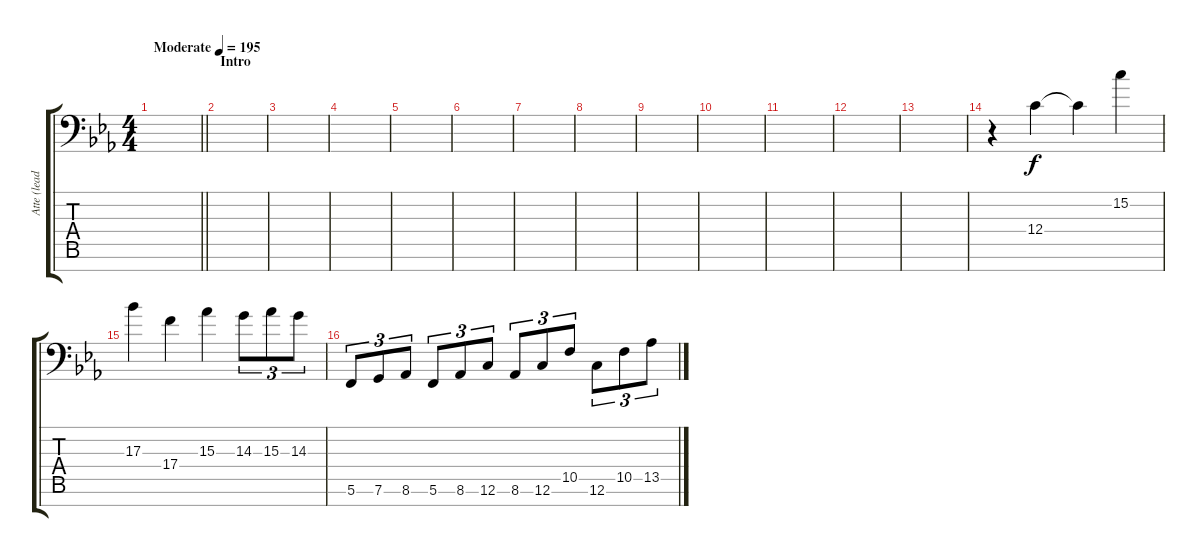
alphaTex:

\track ("Atte (lead/piano)" "Atte (lead") {instrument electricgrandpiano}
\staff {score tabs}
\tuning (D4 A3 F3 C3 G2 C2 C1) {hide}
\ts (4 4)
\tempo (195 "Moderate")
\clef f4
\barLineRight lightlight
\ks cminor
|
\section ("" "Intro")
|
|
|
|
|
|
|
|
|
|
|
|
r.4 12.4.4{volume 13 instrument lead2sawtooth} 12.4{t}.4 15.2.4 |
17.3.4 17.4.4 15.3.4 14.3.8{tu (3 2)} 15.3.8{tu (3 2)} 14.3.8{tu (3 2)} |
5.6.8{tu (3 2)} 7.6.8{tu (3 2)} 8.6.8{tu (3 2)} 5.6.8{tu (3 2)} 8.6.8{tu (3 2)} 12.6.8{tu (3 2)} 8.6.8{tu (3 2)} 12.6.8{tu (3 2)} 10.5.8{tu (3 2)} 12.6.8{tu (3 2)} 10.5.8{tu (3 2)} 13.5.8{tu (3 2)}
